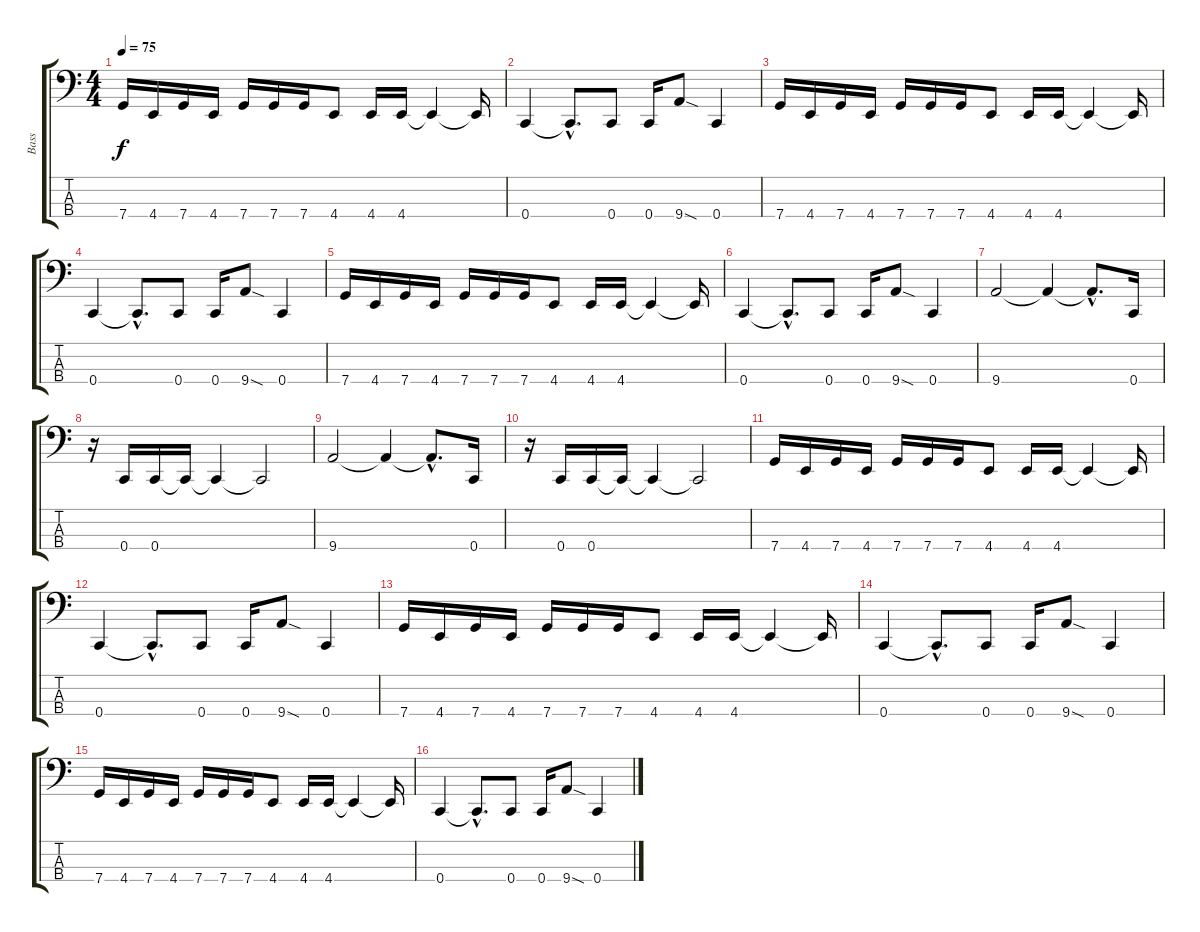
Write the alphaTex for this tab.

\track ("Bass" "Bass") {instrument electricbasspick}
\staff {score tabs}
\tuning (F2 C2 G1 C1) {hide}
\ts (4 4)
\tempo 75
\clef f4
\ks c
7.4.16{dy f} 4.4.16 7.4.16 4.4.16 7.4.16 7.4.16 7.4.16 4.4.8 4.4.16 4.4.16 4.4{t}.4 4.4{t}.16 |
0.4.4 0.4{hac t}.8{d} 0.4.8 0.4.16 9.4{sod}.8 0.4.4 |
7.4.16 4.4.16 7.4.16 4.4.16 7.4.16 7.4.16 7.4.16 4.4.8 4.4.16 4.4.16 4.4{t}.4 4.4{t}.16 |
0.4.4 0.4{hac t}.8{d} 0.4.8 0.4.16 9.4{sod}.8 0.4.4 |
7.4.16 4.4.16 7.4.16 4.4.16 7.4.16 7.4.16 7.4.16 4.4.8 4.4.16 4.4.16 4.4{t}.4 4.4{t}.16 |
0.4.4 0.4{hac t}.8{d} 0.4.8 0.4.16 9.4{sod}.8 0.4.4 |
9.4.2 9.4{t}.4 9.4{hac t}.8{d} 0.4.16 |
r.16 0.4.16 0.4.16 0.4{t}.16 0.4{t}.4 0.4{t}.2 |
9.4.2 9.4{t}.4 9.4{hac t}.8{d} 0.4.16 |
r.16 0.4.16 0.4.16 0.4{t}.16 0.4{t}.4 0.4{t}.2 |
7.4.16 4.4.16 7.4.16 4.4.16 7.4.16 7.4.16 7.4.16 4.4.8 4.4.16 4.4.16 4.4{t}.4 4.4{t}.16 |
0.4.4 0.4{hac t}.8{d} 0.4.8 0.4.16 9.4{sod}.8 0.4.4 |
7.4.16 4.4.16 7.4.16 4.4.16 7.4.16 7.4.16 7.4.16 4.4.8 4.4.16 4.4.16 4.4{t}.4 4.4{t}.16 |
0.4.4 0.4{hac t}.8{d} 0.4.8 0.4.16 9.4{sod}.8 0.4.4 |
7.4.16 4.4.16 7.4.16 4.4.16 7.4.16 7.4.16 7.4.16 4.4.8 4.4.16 4.4.16 4.4{t}.4 4.4{t}.16 |
0.4.4 0.4{hac t}.8{d} 0.4.8 0.4.16 9.4{sod}.8 0.4.4
